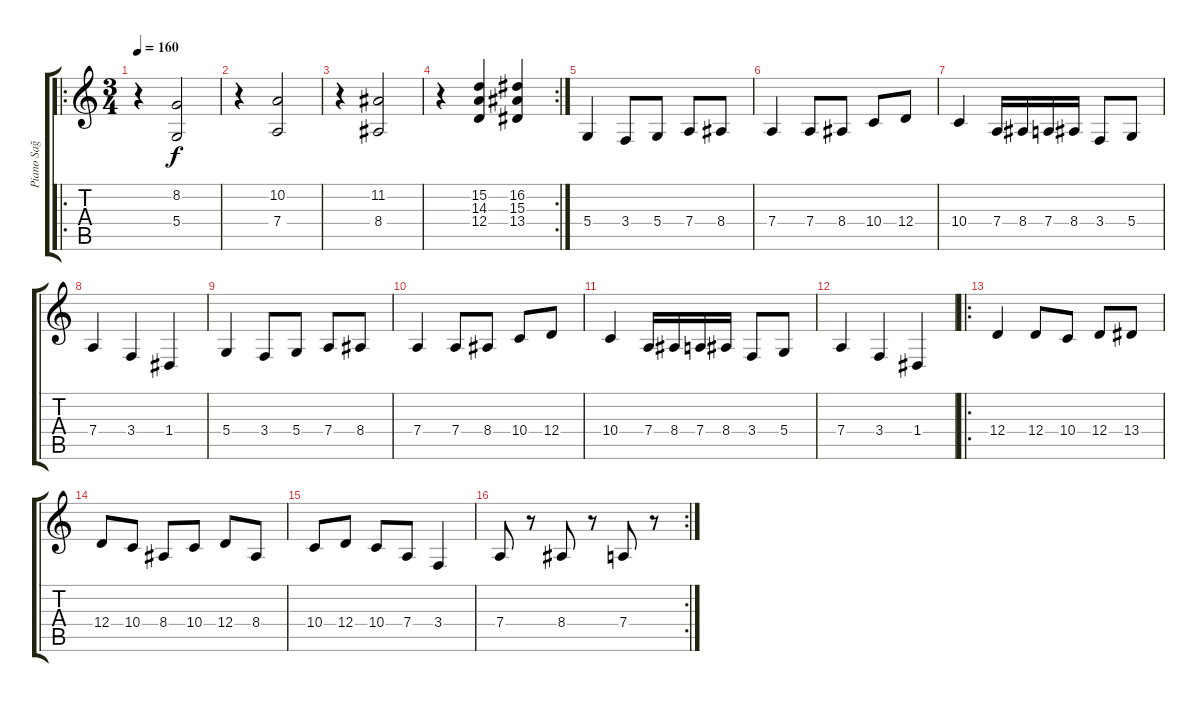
\track ("Piano Sağ El" "Piano Sağ ") {instrument acousticgrandpiano}
\staff {score tabs}
\tuning (E4 B3 G3 D3 A2 E2) {hide}
\ro
\ts (3 4)
\tempo 160
\clef g2
\ks c
r.4{dy f volume 16} (8.2 5.4).2 |
r.4 (10.2 7.4).2{volume 0} |
r.4 (11.2 8.4).2{volume 16} |
\rc 2
r.4{volume 16} (15.2 14.3 12.4).4 (16.2 15.3 13.4).4 |
5.4.4 3.4.8 5.4.8 7.4.8 8.4.8 |
7.4.4 7.4.8 8.4.8 10.4.8 12.4.8 |
10.4.4 7.4.16 8.4.16 7.4.16 8.4.16 3.4.8 5.4.8 |
7.4.4 3.4.4 1.4.4 |
5.4.4 3.4.8 5.4.8 7.4.8 8.4.8 |
7.4.4 7.4.8 8.4.8 10.4.8 12.4.8 |
10.4.4 7.4.16 8.4.16 7.4.16 8.4.16 3.4.8 5.4.8 |
7.4.4 3.4.4 1.4.4 |
\ro
12.4.4 12.4.8 10.4.8 12.4.8 13.4.8 |
12.4.8 10.4.8 8.4.8 10.4.8 12.4.8 8.4.8 |
10.4.8 12.4.8 10.4.8 7.4.8 3.4.4 |
\rc 2
7.4.8 r.8 8.4.8 r.8 7.4.8 r.8
